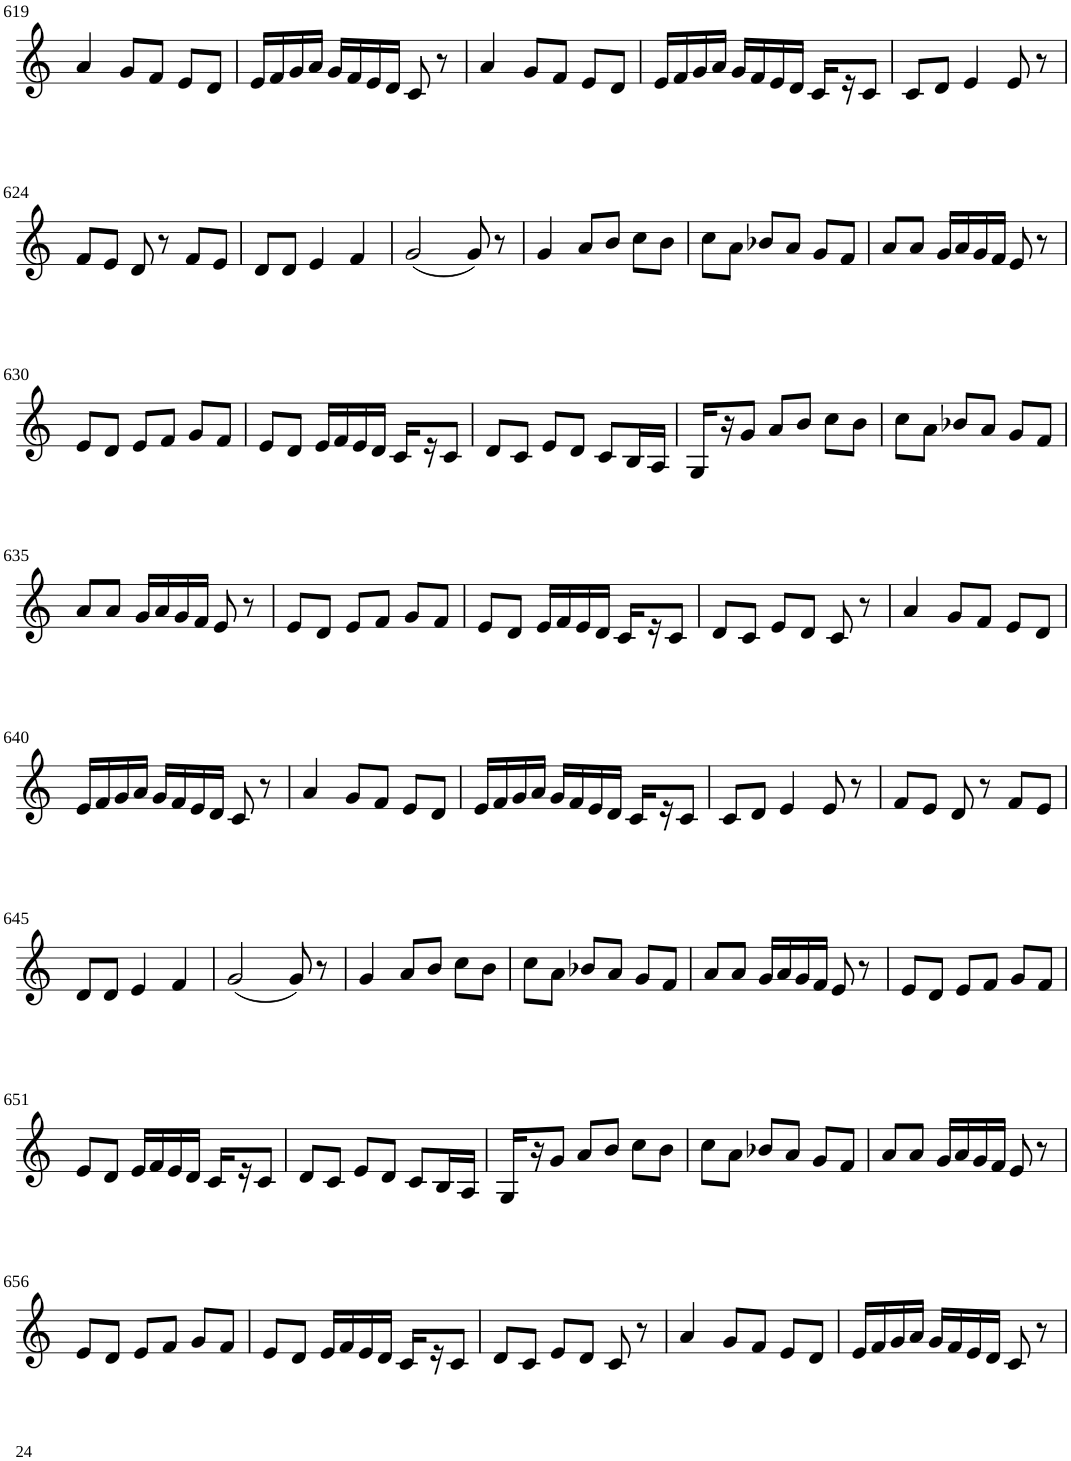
**kern
*part1
*staff1
*I"Violin
!!LO:PB:g=z
*clefG2
*k[]
*M3/4
=619
4a/
8g/L
8f/J
8e/L
8d/J
=620
16e/LL
16f/
16g/
16a/JJ
16g/LL
16f/
16e/
16d/JJ
8c/
8r
=621
4a/
8g/L
8f/J
8e/L
8d/J
=622
16e/LL
16f/
16g/
16a/JJ
16g/LL
16f/
16e/
16d/JJ
16c/LL
16r
8c/J
=623
8c/L
8d/J
4e/
8e/
8r
!!LO:LB:g=z
=624
8f/L
8e/J
8d/
8r
8f/L
8e/J
=625
8d/L
8d/J
4e/
4f/
=626
(2g/
8g/)
8r
=627
4g/
8a/L
8b/J
8cc\L
8b\J
=628
8cc\L
8a\J
8b-X/L
8a/J
8g/L
8f/J
=629
8a/L
8a/J
16g/LL
16a/
16g/
16f/JJ
8e/
8r
!!LO:LB:g=z
=630
8e/L
8d/J
8e/L
8f/J
8g/L
8f/J
=631
8e/L
8d/J
16e/LL
16f/
16e/
16d/JJ
16c/LL
16r
8c/J
=632
8d/L
8c/J
8e/L
8d/J
8c/L
16B/L
16A/JJ
=633
16G/LL
16r
8g/J
8a/L
8b/J
8cc\L
8b\J
=634
8cc\L
8a\J
8b-X/L
8a/J
8g/L
8f/J
!!LO:LB:g=z
=635
8a/L
8a/J
16g/LL
16a/
16g/
16f/JJ
8e/
8r
=636
8e/L
8d/J
8e/L
8f/J
8g/L
8f/J
=637
8e/L
8d/J
16e/LL
16f/
16e/
16d/JJ
16c/LL
16r
8c/J
=638
8d/L
8c/J
8e/L
8d/J
8c/
8r
=639
4a/
8g/L
8f/J
8e/L
8d/J
!!LO:LB:g=z
=640
16e/LL
16f/
16g/
16a/JJ
16g/LL
16f/
16e/
16d/JJ
8c/
8r
=641
4a/
8g/L
8f/J
8e/L
8d/J
=642
16e/LL
16f/
16g/
16a/JJ
16g/LL
16f/
16e/
16d/JJ
16c/LL
16r
8c/J
=643
8c/L
8d/J
4e/
8e/
8r
=644
8f/L
8e/J
8d/
8r
8f/L
8e/J
!!LO:LB:g=z
=645
8d/L
8d/J
4e/
4f/
=646
(2g/
8g/)
8r
=647
4g/
8a/L
8b/J
8cc\L
8b\J
=648
8cc\L
8a\J
8b-X/L
8a/J
8g/L
8f/J
=649
8a/L
8a/J
16g/LL
16a/
16g/
16f/JJ
8e/
8r
=650
8e/L
8d/J
8e/L
8f/J
8g/L
8f/J
!!LO:LB:g=z
=651
8e/L
8d/J
16e/LL
16f/
16e/
16d/JJ
16c/LL
16r
8c/J
=652
8d/L
8c/J
8e/L
8d/J
8c/L
16B/L
16A/JJ
=653
16G/LL
16r
8g/J
8a/L
8b/J
8cc\L
8b\J
=654
8cc\L
8a\J
8b-X/L
8a/J
8g/L
8f/J
=655
8a/L
8a/J
16g/LL
16a/
16g/
16f/JJ
8e/
8r
!!LO:LB:g=z
=656
8e/L
8d/J
8e/L
8f/J
8g/L
8f/J
=657
8e/L
8d/J
16e/LL
16f/
16e/
16d/JJ
16c/LL
16r
8c/J
=658
8d/L
8c/J
8e/L
8d/J
8c/
8r
=659
4a/
8g/L
8f/J
8e/L
8d/J
=660
16e/LL
16f/
16g/
16a/JJ
16g/LL
16f/
16e/
16d/JJ
8c/
8r
=
*-
